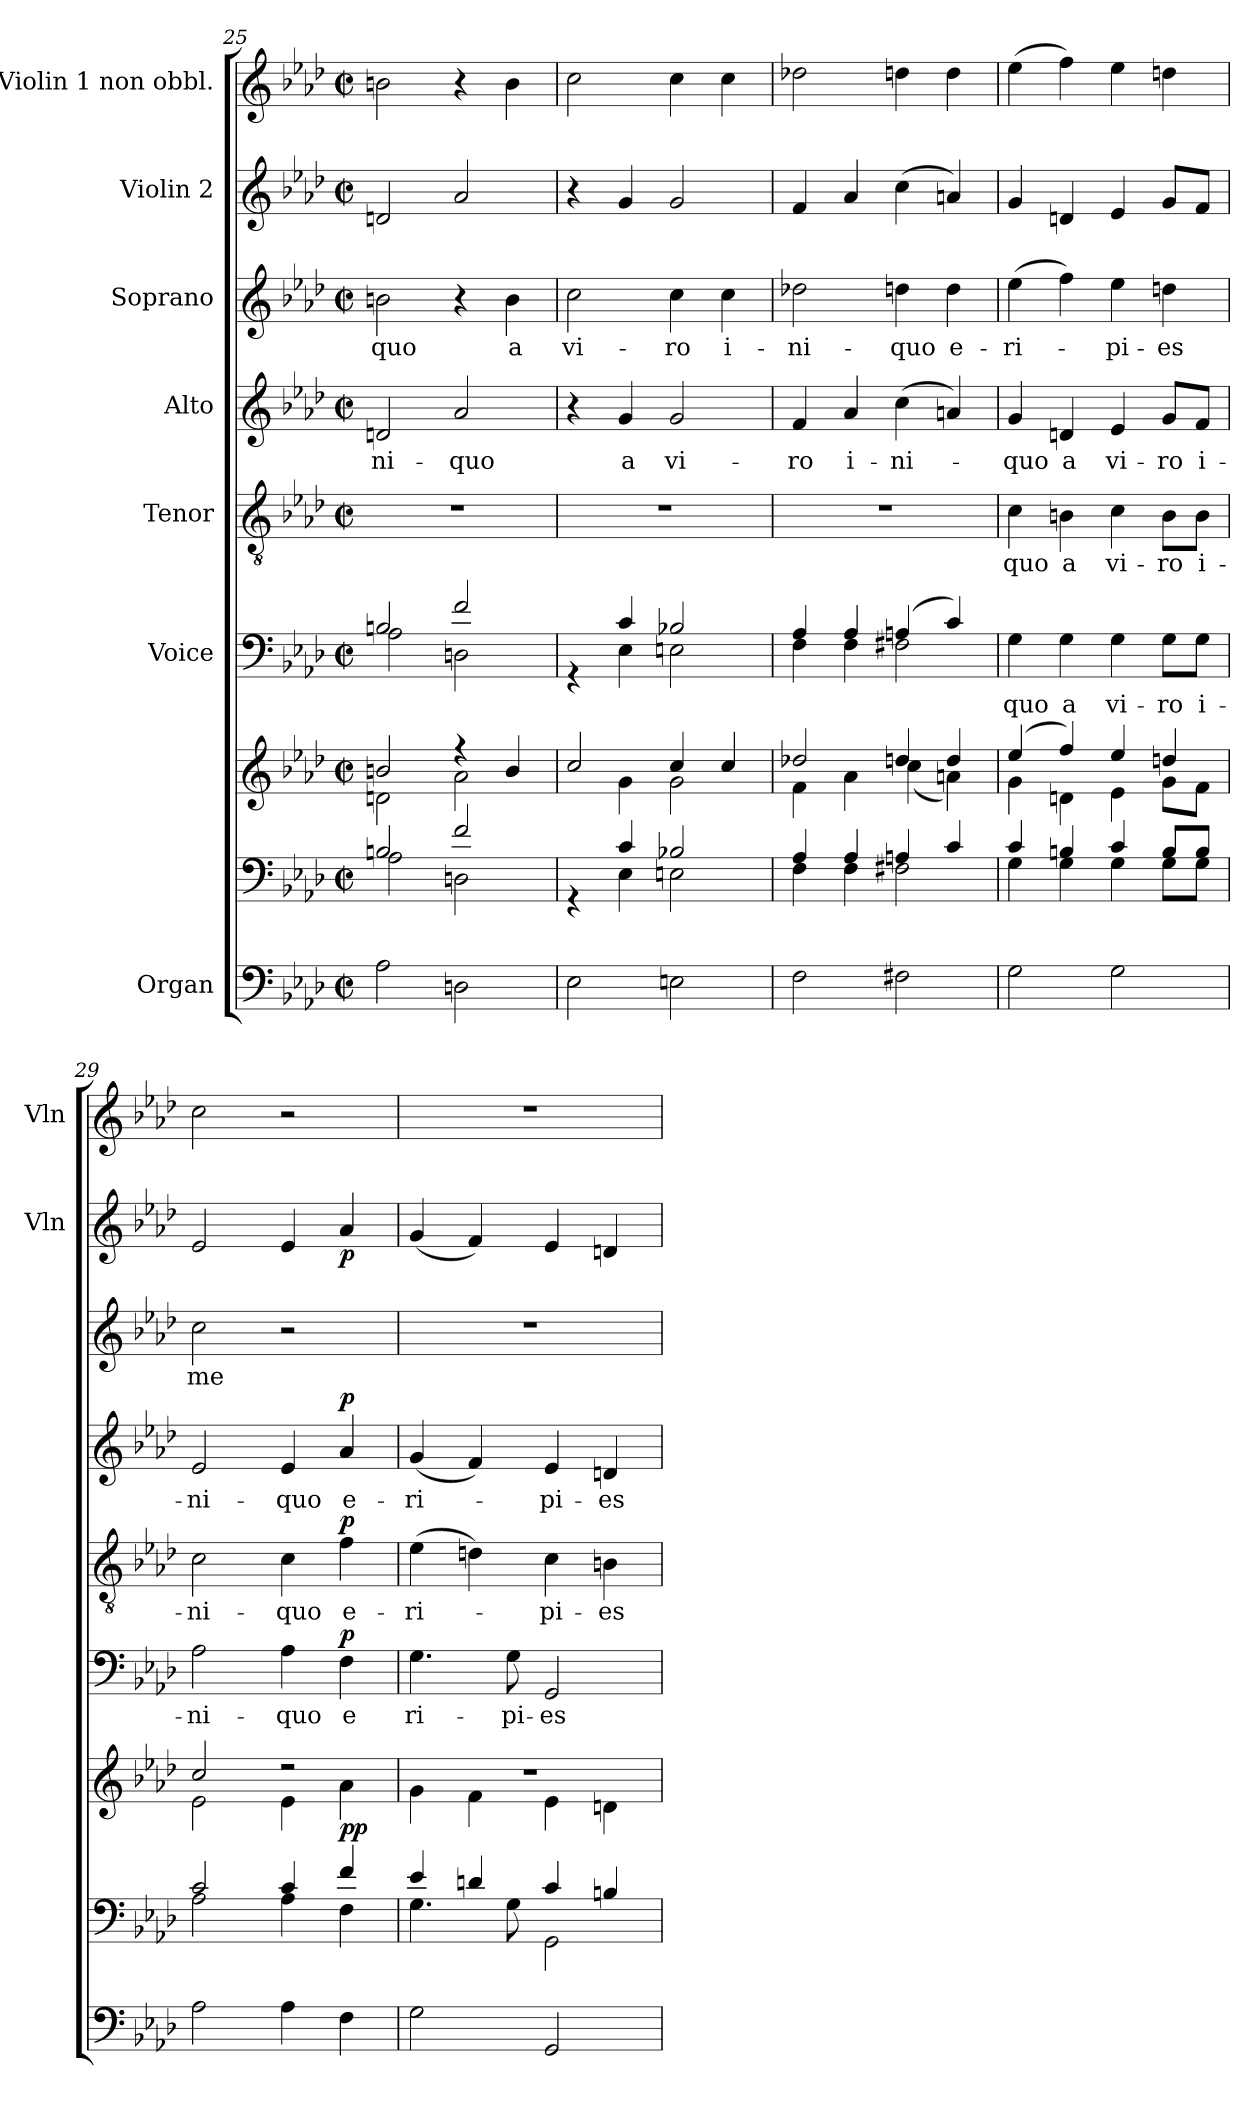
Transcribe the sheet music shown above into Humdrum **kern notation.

**kern	**kern	**kern	**dynam	**kern	**text	**dynam	**kern	**text	**dynam	**kern	**text	**dynam	**kern	**text	**kern	**dynam	**kern
*part7	*part7	*part7	*part7	*part6	*part6	*part6	*part5	*part5	*part5	*part4	*part4	*part4	*part3	*part3	*part2	*part2	*part1
*staff9	*staff8	*staff7	*staff7/8/9	*staff6	*staff6	*staff6	*staff5	*staff5	*staff5	*staff4	*staff4	*staff4	*staff3	*staff3	*staff2	*staff2	*staff1
*I"Organ	*	*	*	*I"Voice	*	*	*I"Tenor	*	*	*I"Alto	*	*	*I"Soprano	*	*I"Violin 2	*	*I"Violin 1  non obbl.
*	*	*	*	*	*	*	*	*	*	*	*	*	*	*	*I'Vln	*	*I'Vln
*clefF4	*clefF4	*clefG2	*	*clefF4	*	*	*clefGv2	*	*	*clefG2	*	*	*clefG2	*	*clefG2	*	*clefG2
*k[b-e-a-d-]	*k[b-e-a-d-]	*k[b-e-a-d-]	*	*k[b-e-a-d-]	*	*	*k[b-e-a-d-]	*	*	*k[b-e-a-d-]	*	*	*k[b-e-a-d-]	*	*k[b-e-a-d-]	*	*k[b-e-a-d-]
*M2/2	*M2/2	*M2/2	*	*M2/2	*	*	*M2/2	*	*	*M2/2	*	*	*M2/2	*	*M2/2	*	*M2/2
*met(c|)	*met(c|)	*met(c|)	*	*met(c|)	*	*	*met(c|)	*	*	*met(c|)	*	*	*met(c|)	*	*met(c|)	*	*met(c|)
=25	=25	=25	=25	=25	=25	=25	=25	=25	=25	=25	=25	=25	=25	=25	=25	=25	=25
*	*^	*^	*	*^	*	*	*	*	*	*	*	*	*	*	*	*	*
!	!	!	!	!	!	!	!	!	!	!	!	!	!	!LO:LY:b	!	!	!LO:LY:b	!	!	!
2A-\	2Bn/	2A-\	2bn/	2dn\	.	2Bn/	2A-\	.	.	1r	.	.	2dn/	-ni-	.	2bn\	-quo	2dn/	.	2bn\
!	!	!	!	!	!	!	!	!	!	!	!	!	!	!LO:LY:b	!	!	!	!	!	!
2Dn\	2f/	2Dn\	4r	2a-\	.	2f/	2Dn\	.	.	.	.	.	2a-/	-quo	.	4r	.	2a-/	.	4r
!	!	!	!	!	!	!	!	!	!	!	!	!	!	!	!	!	!LO:LY:b	!	!	!
.	.	.	4b/	.	.	.	.	.	.	.	.	.	.	.	.	4b\	a	.	.	4b\
=26	=26	=26	=26	=26	=26	=26	=26	=26	=26	=26	=26	=26	=26	=26	=26	=26	=26	=26	=26	=26
!	!	!	!	!	!	!	!	!	!	!	!	!	!	!	!	!	!LO:LY:b	!	!	!
2E-\	4rGG	4ryy	2cc/	4ryy	.	4rGG	4ryy	.	.	1r	.	.	4r	.	.	2cc\	vi-	4r	.	2cc\
!	!	!	!	!	!	!	!	!	!	!	!	!	!	!LO:LY:b	!	!	!	!	!	!
.	4c/	4E-\	.	4g\	.	4c/	4E-\	.	.	.	.	.	4g/	a	.	.	.	4g/	.	.
!	!	!	!	!	!	!	!	!	!	!	!	!	!	!LO:LY:b	!	!	!LO:LY:b	!	!	!
2En\	2B-X/	2En\	4cc/	2g\	.	2B-X/	2En\	.	.	.	.	.	2g/	vi-	.	4cc\	-ro	2g/	.	4cc\
!	!	!	!	!	!	!	!	!	!	!	!	!	!	!	!	!	!LO:LY:b	!	!	!
.	.	.	4cc/	.	.	.	.	.	.	.	.	.	.	.	.	4cc\	i-	.	.	4cc\
=27	=27	=27	=27	=27	=27	=27	=27	=27	=27	=27	=27	=27	=27	=27	=27	=27	=27	=27	=27	=27
!	!	!	!	!	!	!	!	!	!	!	!	!	!	!LO:LY:b	!	!	!LO:LY:b	!	!	!
2F\	4A-/	4F\	2dd-X/	4f\	.	4A-/	4F\	.	.	1r	.	.	4f/	-ro	.	2dd-X\	-ni-	4f/	.	2dd-X\
!	!	!	!	!	!	!	!	!	!	!	!	!	!	!LO:LY:b	!	!	!	!	!	!
.	4A-/	4F\	.	4a-\	.	4A-/	4F\	.	.	.	.	.	4a-/	i-	.	.	.	4a-/	.	.
!	!	!	!	!	!	!	!	!	!	!	!	!	!	!LO:LY:b	!	!	!LO:LY:b	!	!	!
2F#X\	4An/	2F#X\	4ddn/	(4cc\	.	(4An/	2F#X\	.	.	.	.	.	(4cc\	-ni-	.	4ddn\	-quo	(4cc\	.	4ddn\
!	!	!	!	!	!	!	!	!	!	!	!	!	!	!	!	!	!LO:LY:b	!	!	!
.	4c/	.	4dd/	4an\)	.	4c/)	.	.	.	.	.	.	4an/)	.	.	4dd\	e-	4an/)	.	4dd\
*	*	*	*	*	*	*v	*v	*	*	*	*	*	*	*	*	*	*	*	*	*
!!LO:PB:g=z
=28	=28	=28	=28	=28	=28	=28	=28	=28	=28	=28	=28	=28	=28	=28	=28	=28	=28	=28	=28
!	!	!	!	!	!	!	!LO:LY:b	!	!	!LO:LY:b	!	!	!LO:LY:b	!	!	!LO:LY:b	!	!	!
2G\	4c/	4G\	(4ee-/	4g\	.	4G\	quo	.	4c\	quo	.	4g/	-quo	.	(4ee-\	-ri-	4g/	.	(4ee-\
!	!	!	!	!	!	!	!LO:LY:b	!	!	!LO:LY:b	!	!	!LO:LY:b	!	!	!	!	!	!
.	4Bn/	4G\	4ff/)	4dn\	.	4G\	a	.	4Bn\	a	.	4dn/	a	.	4ff\)	.	4dn/	.	4ff\)
!	!	!	!	!	!	!	!LO:LY:b	!	!	!LO:LY:b	!	!	!LO:LY:b	!	!	!LO:LY:b	!	!	!
2G\	4c/	4G\	4ee-/	4e-\	.	4G\	vi-	.	4c\	vi-	.	4e-/	vi-	.	4ee-\	-pi-	4e-/	.	4ee-\
!	!	!	!	!	!	!	!LO:LY:b	!	!	!LO:LY:b	!	!	!LO:LY:b	!	!	!LO:LY:b	!	!	!
.	8B/L	8G\L	4ddn/	8g\L	.	8G\L	-ro	.	8B\L	-ro	.	8g/L	-ro	.	4ddn\	-es	8g/L	.	4ddn\
!	!	!	!	!	!	!	!LO:LY:b	!	!	!LO:LY:b	!	!	!LO:LY:b	!	!	!	!	!	!
.	8B/J	8G\J	.	8f\J	.	8G\J	i-	.	8B\J	i-	.	8f/J	i-	.	.	.	8f/J	.	.
=29	=29	=29	=29	=29	=29	=29	=29	=29	=29	=29	=29	=29	=29	=29	=29	=29	=29	=29	=29
!	!	!	!	!	!	!	!LO:LY:b	!	!	!LO:LY:b	!	!	!LO:LY:b	!	!	!LO:LY:b	!	!	!
2A-\	2c/	2A-\	2cc/	2e-\	.	2A-\	-ni-	.	2c\	-ni-	.	2e-/	-ni-	.	2cc\	me	2e-/	.	2cc\
!	!	!	!	!	!	!	!LO:LY:b	!	!	!LO:LY:b	!	!	!LO:LY:b	!	!	!	!	!	!
4A-\	4c/	4A-\	2r	4e-\	.	4A-\	-quo	.	4c\	-quo	.	4e-/	-quo	.	2r	.	4e-/	.	2r
!	!	!	!	!	!LO:DY:b=3	!	!LO:LY:b	!	!	!LO:LY:b	!	!	!LO:LY:b	!	!	!	!	!	!
!	!	!	!	!	!LO:DY:n=1:a=2	!	!	!LO:DY:b	!	!	!LO:DY:b	!	!	!LO:DY:b	!	!	!	!LO:DY:b	!
4F\	4f/	4F\	.	4a-\	p p	4F\	e	p	4f\	e-	p	4a-/	e-	p	.	.	4a-/	p	.
=30	=30	=30	=30	=30	=30	=30	=30	=30	=30	=30	=30	=30	=30	=30	=30	=30	=30	=30	=30
!	!	!	!	!	!	!	!LO:LY:b	!	!	!LO:LY:b	!	!	!LO:LY:b	!	!	!	!	!	!
2G\	4e-/	4.G\	1r	4g\	.	4.G\	ri-	.	(4e-\	-ri-	.	(4g/	-ri-	.	1r	.	(4g/	.	1r
.	4dn/	.	.	4f\	.	.	.	.	4dn\)	.	.	4f/)	.	.	.	.	4f/)	.	.
!	!	!	!	!	!	!	!LO:LY:b	!	!	!	!	!	!	!	!	!	!	!	!
.	.	8G\	.	.	.	8G\	-pi-	.	.	.	.	.	.	.	.	.	.	.	.
!	!	!	!	!	!	!	!LO:LY:b	!	!	!LO:LY:b	!	!	!LO:LY:b	!	!	!	!	!	!
2GG/	4c/	2GG\	.	4e-\	.	2GG/	-es	.	4c\	-pi-	.	4e-/	-pi-	.	.	.	4e-/	.	.
!	!	!	!	!	!	!	!	!	!	!LO:LY:b	!	!	!LO:LY:b	!	!	!	!	!	!
.	4Bn/	.	.	4dn\	.	.	.	.	4Bn\	-es	.	4dn/	-es	.	.	.	4dn/	.	.
*	*v	*v	*	*	*	*	*	*	*	*	*	*	*	*	*	*	*	*	*
*	*	*v	*v	*	*	*	*	*	*	*	*	*	*	*	*	*	*	*
=	=	=	=	=	=	=	=	=	=	=	=	=	=	=	=	=	=
*-	*-	*-	*-	*-	*-	*-	*-	*-	*-	*-	*-	*-	*-	*-	*-	*-	*-
